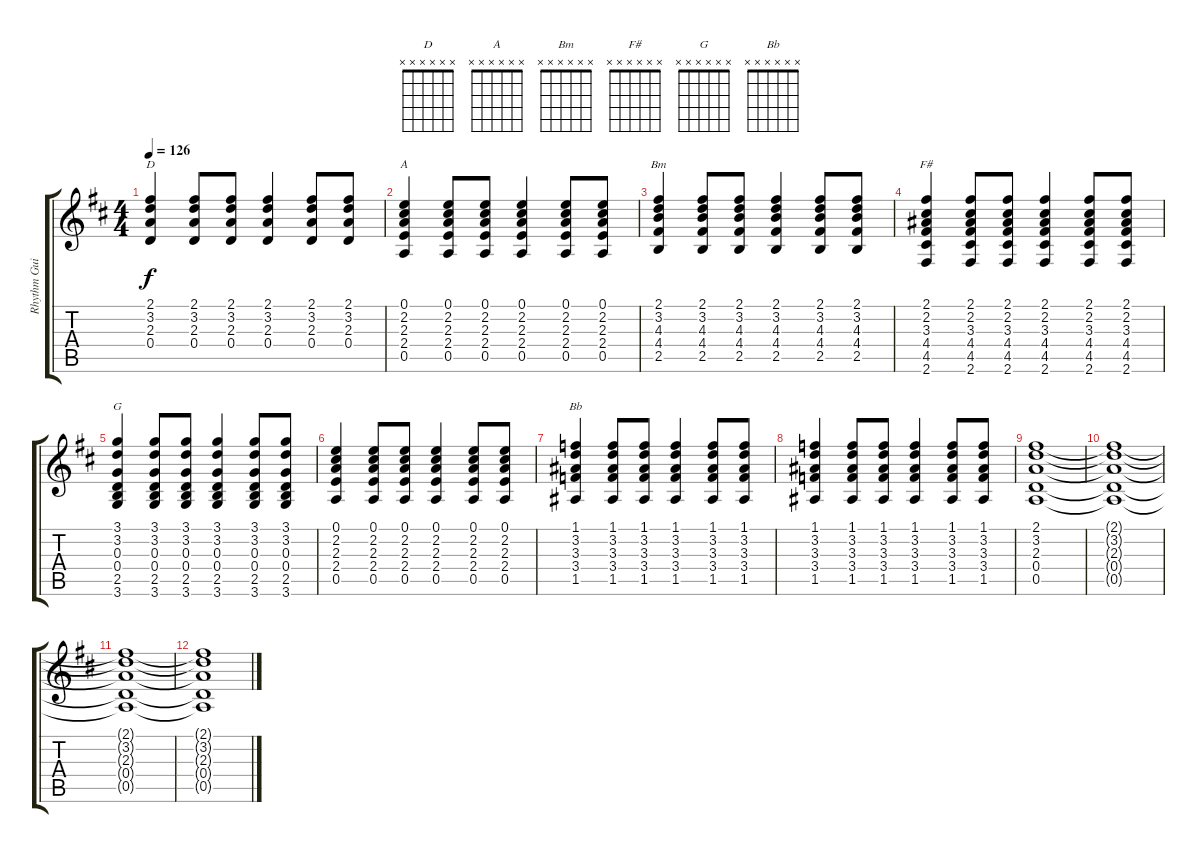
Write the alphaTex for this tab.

\track ("Rhythm Guitar" "Rhythm Gui") {instrument electricguitarclean}
\staff {score tabs}
\tuning (E4 B3 G3 D3 A2 E2) {hide}
\chord ("D" x x x x x x)
\chord ("A" x x x x x x)
\chord ("Bm" x x x x x x)
\chord ("F#" x x x x x x)
\chord ("G" x x x x x x)
\chord ("Bb" x x x x x x)
\ts (4 4)
\tempo 126
\clef g2
\ks d
(2.1 3.2 2.3 0.4).4{ch "D" dy f} (2.1 3.2 2.3 0.4).8 (2.1 3.2 2.3 0.4).8 (2.1 3.2 2.3 0.4).4 (2.1 3.2 2.3 0.4).8 (2.1 3.2 2.3 0.4).8 |
(0.1 2.2 2.3 2.4 0.5).4{ch "A"} (0.1 2.2 2.3 2.4 0.5).8 (0.1 2.2 2.3 2.4 0.5).8 (0.1 2.2 2.3 2.4 0.5).4 (0.1 2.2 2.3 2.4 0.5).8 (0.1 2.2 2.3 2.4 0.5).8 |
(2.1 3.2 4.3 4.4 2.5).4{ch "Bm"} (2.1 3.2 4.3 4.4 2.5).8 (2.1 3.2 4.3 4.4 2.5).8 (2.1 3.2 4.3 4.4 2.5).4 (2.1 3.2 4.3 4.4 2.5).8 (2.1 3.2 4.3 4.4 2.5).8 |
(2.1 2.2 3.3 4.4 4.5 2.6).4{ch "F#"} (2.1 2.2 3.3 4.4 4.5 2.6).8 (2.1 2.2 3.3 4.4 4.5 2.6).8 (2.1 2.2 3.3 4.4 4.5 2.6).4 (2.1 2.2 3.3 4.4 4.5 2.6).8 (2.1 2.2 3.3 4.4 4.5 2.6).8 |
(3.1 3.2 0.3 0.4 2.5 3.6).4{ch "G"} (3.1 3.2 0.3 0.4 2.5 3.6).8 (3.1 3.2 0.3 0.4 2.5 3.6).8 (3.1 3.2 0.3 0.4 2.5 3.6).4 (3.1 3.2 0.3 0.4 2.5 3.6).8 (3.1 3.2 0.3 0.4 2.5 3.6).8 |
(0.1 2.2 2.3 2.4 0.5).4 (0.1 2.2 2.3 2.4 0.5).8 (0.1 2.2 2.3 2.4 0.5).8 (0.1 2.2 2.3 2.4 0.5).4 (0.1 2.2 2.3 2.4 0.5).8 (0.1 2.2 2.3 2.4 0.5).8 |
(1.1 3.2 3.3 3.4 1.5).4{ch "Bb"} (1.1 3.2 3.3 3.4 1.5).8 (1.1 3.2 3.3 3.4 1.5).8 (1.1 3.2 3.3 3.4 1.5).4 (1.1 3.2 3.3 3.4 1.5).8 (1.1 3.2 3.3 3.4 1.5).8 |
(1.1 3.2 3.3 3.4 1.5).4 (1.1 3.2 3.3 3.4 1.5).8 (1.1 3.2 3.3 3.4 1.5).8 (1.1 3.2 3.3 3.4 1.5).4 (1.1 3.2 3.3 3.4 1.5).8 (1.1 3.2 3.3 3.4 1.5).8 |
(2.1 3.2 2.3 0.4 0.5).1 |
(2.1{t} 3.2{t} 2.3{t} 0.4{t} 0.5{t}).1 |
(2.1{t} 3.2{t} 2.3{t} 0.4{t} 0.5{t}).1 |
(2.1{t} 3.2{t} 2.3{t} 0.4{t} 0.5{t}).1
